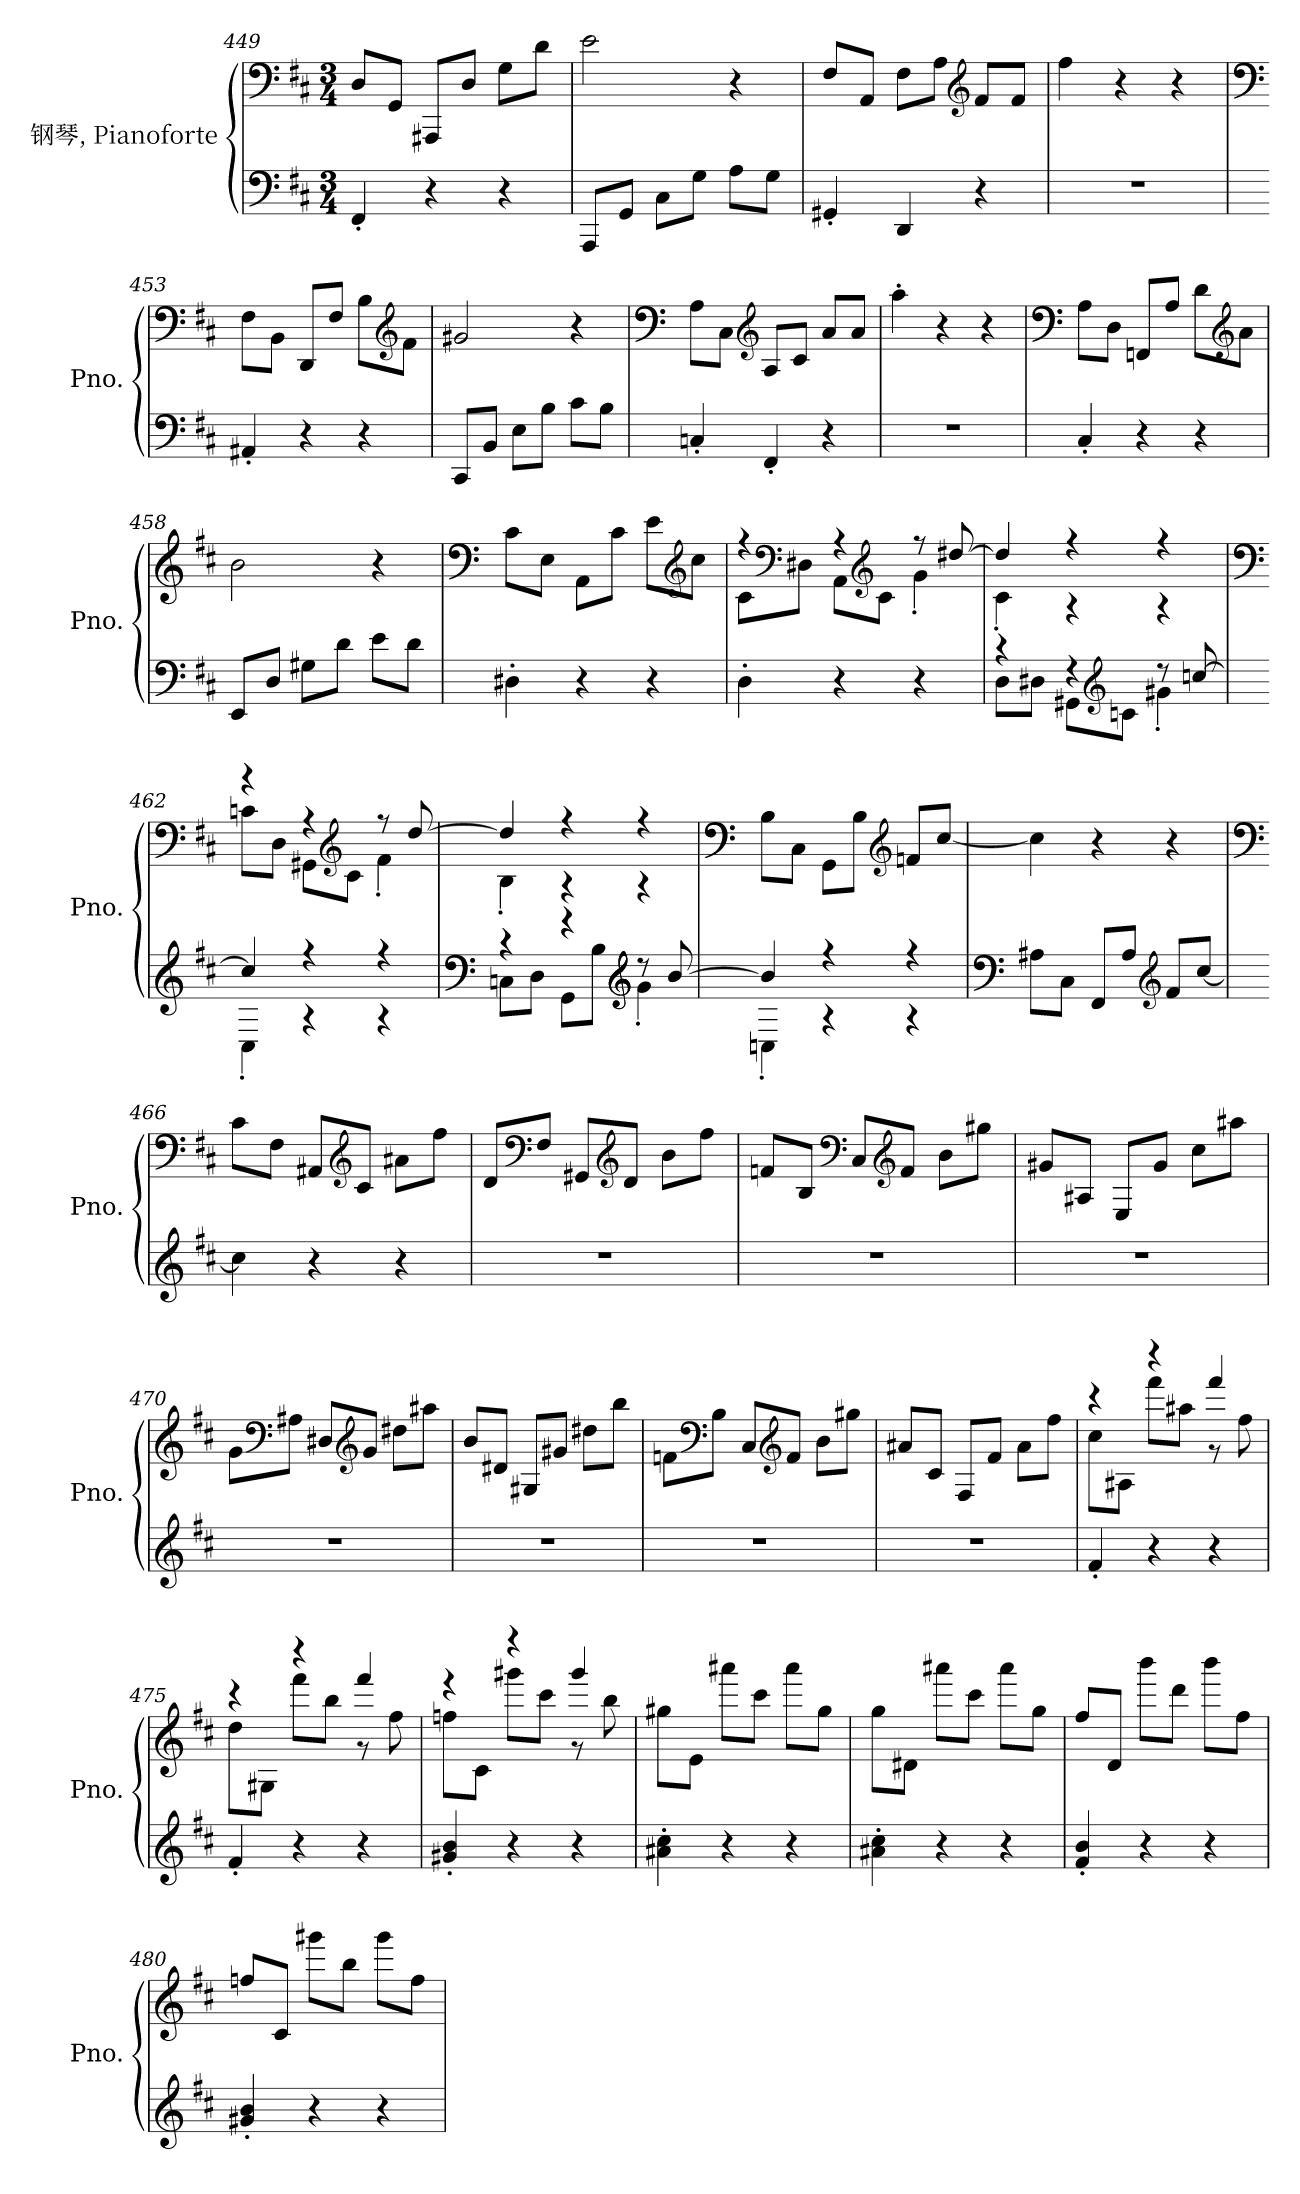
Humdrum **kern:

**kern	**kern
*part1	*part1
*staff2	*staff1
*I"钢琴, Pianoforte	*
*I'Pno.	*
*clefF4	*clefF4
*k[f#c#]	*k[f#c#]
*M3/4	*M3/4
*MM350	*MM350
=449	=449
4FF#'/	8D/L
.	8GG/J
4r	8AAA#X/L
.	8D/J
4r	8G\L
.	8d\J
=450	=450
8AAA/L	2e\
8GG/J	.
8C#\L	.
8G\J	.
8A\L	4r
8G\J	.
!!LO:LB:g=z
=451	=451
4GG#X'/	8F#/L
.	8AA/J
4DD/	8F#\L
.	8A\J
*	*clefG2
4r	8f#/L
.	8f#/J
=452	=452
2.r	4ff#\
.	4r
.	4r
=453	=453
*	*clefF4
4AA#X'/	8F#\L
.	8BB\J
4r	8DD/L
.	8F#/J
4r	8B\L
*	*clefG2
.	8f#\J
=454	=454
8CC#/L	2g#X/
8BB/J	.
8E\L	.
8B\J	.
8c#\L	4r
8B\J	.
=455	=455
*	*clefF4
4Cn'/	8A\L
.	8C#\J
*	*clefG2
4FF#'/	8A/L
.	8c#/J
4r	8a/L
.	8a/J
=456	=456
2.r	4aa'\
.	4r
.	4r
!!LO:LB:g=z
=457	=457
*	*clefF4
4C#'/	8A\L
.	8D\J
4r	8FFn/L
.	8A/J
4r	8d\L
*	*clefG2
.	8a\J
=458	=458
8EE/L	2b\
8D/J	.
8G#X\L	.
8d\J	.
8e\L	4r
8d\J	.
=459	=459
*	*clefF4
4D#X'\	8c#\L
.	8E\J
4r	8AA\L
.	8c#\J
4r	8e\L
*	*clefG2
.	8cc#\J
=460	=460
*	*^
4D'\	4r	8c#\L
*	*clefF4	*
.	.	8D#X\J
4r	4r	8AA\L
*	*clefG2	*
.	.	8c#\J
4r	8r	4g'\
.	[8dd#X/	.
!!LO:LB:g=z	!!
=461	=461	=461
*^	*	*
4r	8D\L	4dd#/]	4c#'\
.	8D#X\J	.	.
4r	8GG#X\L	4r	4r
*clefG2	*	*	*
.	8cn\J	.	.
8r	4g#X'\	4r	4r
[8ccn/	.	.	.
=462	=462	=462	=462
*	*	*clefF4	*
4cc/]	4C#'\	4r	8cn\L
.	.	.	8D\J
4r	4r	4r	8GG#X\L
*	*	*clefG2	*
.	.	.	8c\J
4r	4r	8r	4f#'\
.	.	[8dd/	.
=463	=463	=463	=463
*clefF4	*	*	*
4r	8Cn\L	4dd/]	4B'\
.	8D\J	.	.
4r	8GG\L	4r	4r
.	8B\J	.	.
*clefG2	*	*	*
8r	4g'\	4r	4r
[8b/	.	.	.
*	*	*v	*v
!!LO:LB:g=z
=464	=464	=464
*	*	*clefF4
4b/]	4Cn'\	8B\L
.	.	8C#\J
4r	4r	8GG\L
.	.	8B\J
*	*	*clefG2
4r	4r	8fn/L
.	.	[8cc#/J
*v	*v	*
=465	=465
*clefF4	*
8A#X\L	4cc#\]
8C#\J	.
8FF#/L	4r
8A#/J	.
*clefG2	*
8f#/L	4r
[8cc#/J	.
=466	=466
*	*clefF4
4cc#\]	8c#\L
.	8F#\J
4r	8AA#X/L
*	*clefG2
.	8c#/J
4r	8a#X\L
.	8ff#\J
=467	=467
2.r	8d/L
*	*clefF4
.	8F#/J
.	8GG#X/L
*	*clefG2
.	8d/J
.	8b\L
.	8ff#\J
!!LO:LB:g=z
=468	=468
2.r	8fn/L
.	8B/J
*	*clefF4
.	8C#/L
*	*clefG2
.	8f/J
.	8b\L
.	8gg#X\J
=469	=469
2.r	8g#X/L
.	8A#X/J
.	8E/L
.	8g#/J
.	8cc#\L
.	8aa#X\J
=470	=470
2.r	8g\L
*	*clefF4
.	8A#X\J
.	8D#X/L
*	*clefG2
.	8g/J
.	8dd#X\L
.	8aa#X\J
=471	=471
2.r	8b/L
.	8d#X/J
.	8G#X/L
.	8g#X/J
.	8dd#X\L
.	8bb\J
!!LO:PB:g=z
=472	=472
2.r	8fn\L
*	*clefF4
.	8B\J
.	8C#/L
*	*clefG2
.	8f/J
.	8b\L
.	8gg#X\J
=473	=473
2.r	8a#X/L
.	8c#/J
.	8F#/L
.	8f#/J
.	8a#\L
.	8ff#\J
=474	=474
*	*^
4f#'/	4r	8cc#\L
.	.	8A#X\J
4r	4r	8fff#\L
.	.	8aa#X\J
4r	4fff#/	8r
.	.	8ff#\
=475	=475	=475
4f#'/	4r	8dd\L
.	.	8G#X\J
4r	4r	8fff#\L
.	.	8bb\J
4r	4fff#/	8r
.	.	8ff#\
!!LO:LB:g=z	!!
=476	=476	=476
4g#X/' 4b/'	4r	8ffn\L
.	.	8c#\J
4r	4r	8ggg#X\L
.	.	8ccc#\J
4r	4ggg#/	8r
.	.	8bb\
*	*v	*v
=477	=477
4a#X\' 4cc#\'	8gg#X\L
.	8e\J
4r	8aaa#X\L
.	8ccc#\J
4r	8aaa#\L
.	8gg#\J
=478	=478
4a#X\' 4cc#\'	8gg\L
.	8d#X\J
4r	8aaa#X\L
.	8ccc#\J
4r	8aaa#\L
.	8gg\J
=479	=479
4f#/' 4b/'	8ff#/L
.	8d/J
4r	8bbb\L
.	8ddd\J
4r	8bbb\L
.	8ff#\J
=480	=480
4g#X/' 4b/'	8ffn/L
.	8c#/J
4r	8ggg#X\L
.	8bb\J
4r	8ggg#\L
.	8ff\J
=	=
*-	*-
